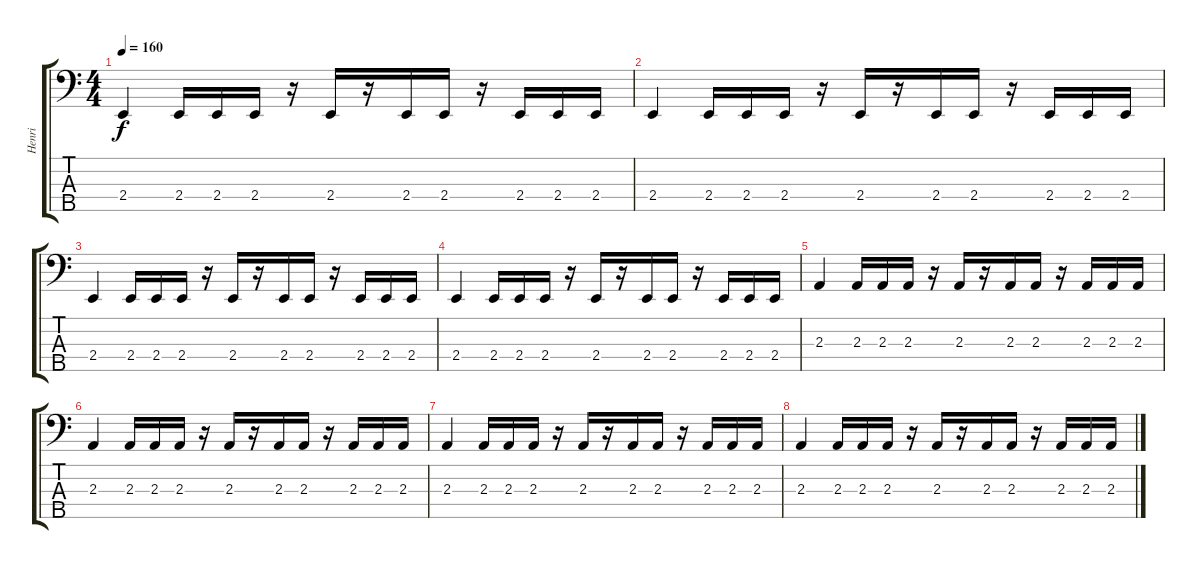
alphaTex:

\track ("Henri" "Henri") {instrument electricbassfinger}
\staff {score tabs}
\tuning (F2 C2 G1 D1 A0) {hide}
\ts (4 4)
\tempo 160
\clef f4
\ks c
2.4.4{dy f} 2.4.16 2.4.16 2.4.16 r.16 2.4.16 r.16 2.4.16 2.4.16 r.16 2.4.16 2.4.16 2.4.16 |
2.4.4 2.4.16 2.4.16 2.4.16 r.16 2.4.16 r.16 2.4.16 2.4.16 r.16 2.4.16 2.4.16 2.4.16 |
2.4.4 2.4.16 2.4.16 2.4.16 r.16 2.4.16 r.16 2.4.16 2.4.16 r.16 2.4.16 2.4.16 2.4.16 |
2.4.4 2.4.16 2.4.16 2.4.16 r.16 2.4.16 r.16 2.4.16 2.4.16 r.16 2.4.16 2.4.16 2.4.16 |
2.3.4 2.3.16 2.3.16 2.3.16 r.16 2.3.16 r.16 2.3.16 2.3.16 r.16 2.3.16 2.3.16 2.3.16 |
2.3.4 2.3.16 2.3.16 2.3.16 r.16 2.3.16 r.16 2.3.16 2.3.16 r.16 2.3.16 2.3.16 2.3.16 |
2.3.4 2.3.16 2.3.16 2.3.16 r.16 2.3.16 r.16 2.3.16 2.3.16 r.16 2.3.16 2.3.16 2.3.16 |
2.3.4 2.3.16 2.3.16 2.3.16 r.16 2.3.16 r.16 2.3.16 2.3.16 r.16 2.3.16 2.3.16 2.3.16
